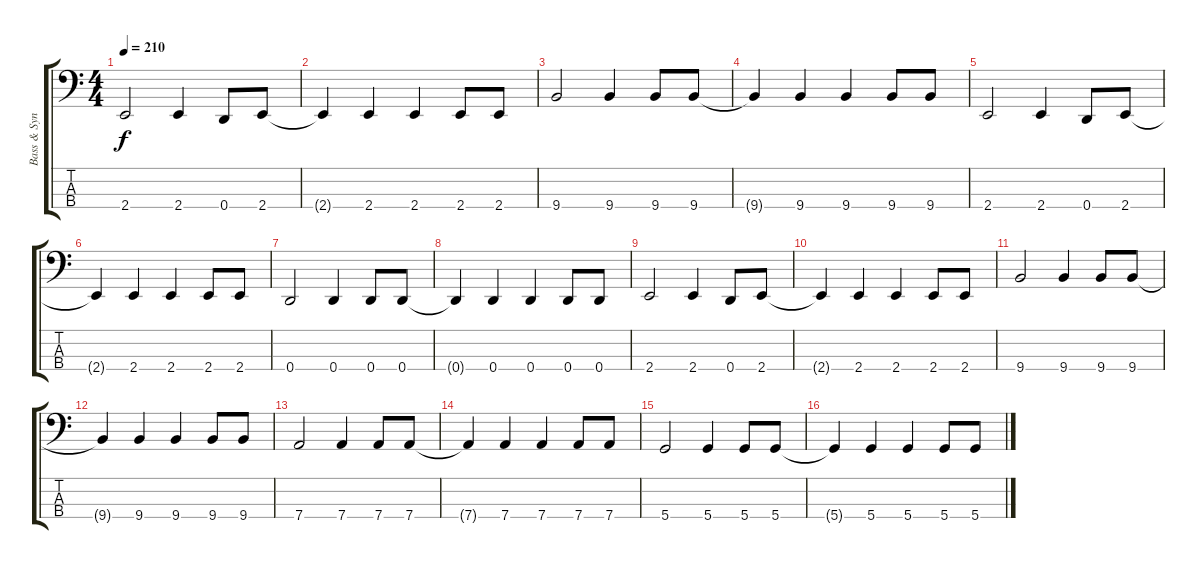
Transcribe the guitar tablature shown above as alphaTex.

\track ("Bass & Synth Bass" "Bass & Syn") {instrument electricbasspick}
\staff {score tabs}
\tuning (G2 D2 A1 D1) {hide}
\ts (4 4)
\tempo 210
\clef f4
\ks c
2.4.2{dy f} 2.4.4 0.4.8 2.4.8 |
2.4{t}.4 2.4.4 2.4.4 2.4.8 2.4.8 |
9.4.2 9.4.4 9.4.8 9.4.8 |
9.4{t}.4 9.4.4 9.4.4 9.4.8 9.4.8 |
2.4.2 2.4.4 0.4.8 2.4.8 |
2.4{t}.4 2.4.4 2.4.4 2.4.8 2.4.8 |
0.4.2 0.4.4 0.4.8 0.4.8 |
0.4{t}.4 0.4.4 0.4.4 0.4.8 0.4.8 |
2.4.2 2.4.4 0.4.8 2.4.8 |
2.4{t}.4 2.4.4 2.4.4 2.4.8 2.4.8 |
9.4.2 9.4.4 9.4.8 9.4.8 |
9.4{t}.4 9.4.4 9.4.4 9.4.8 9.4.8 |
7.4.2 7.4.4 7.4.8 7.4.8 |
7.4{t}.4 7.4.4 7.4.4 7.4.8 7.4.8 |
5.4.2 5.4.4 5.4.8 5.4.8 |
5.4{t}.4 5.4.4 5.4.4 5.4.8 5.4.8
